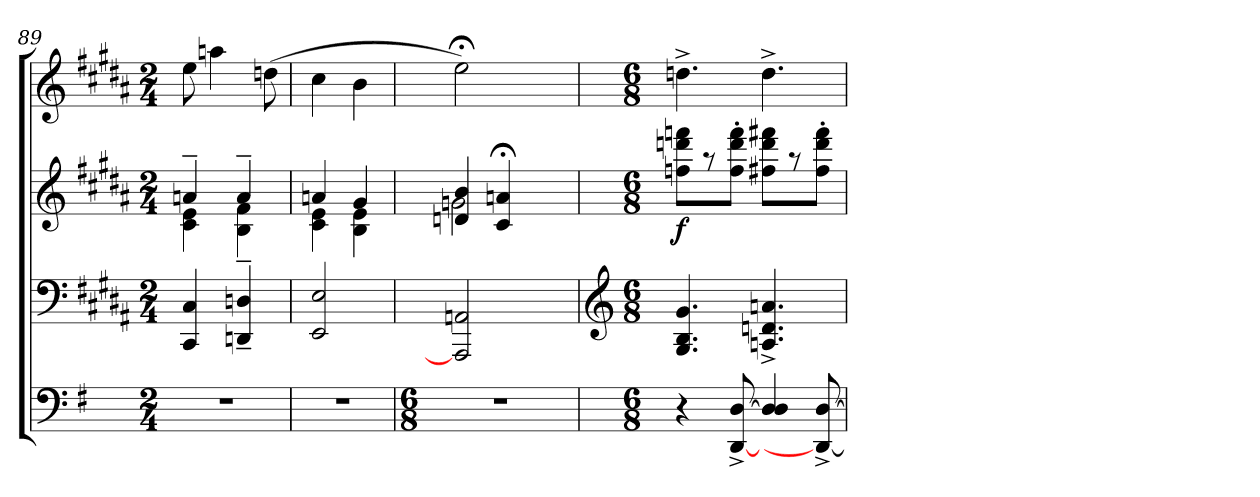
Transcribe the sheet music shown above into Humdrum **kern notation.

**kern	**kern	**kern	**dynam	**kern
*part3	*part2	*part2	*part2	*part1
*staff4	*staff3	*staff2	*staff2/3	*staff1
*clefF4	*clefF4	*clefG2	*	*clefG2
*k[f#]	*k[f#c#g#d#a#]	*k[f#c#g#d#a#]	*	*k[f#c#g#d#a#]
*M2/4	*M2/4	*M2/4	*	*M2/4
=89	=89	=89	=89	=89
*	*	*^	*	*
2r	4CC#/ 4C#/	4an~>/	4c#\ 4e\	.	8ee\
.	.	.	.	.	4aan\
.	4DDn/~> 4Dn/~>	4a~>/	4B\~< 4f#\~<	.	.
.	.	.	.	.	(>8ddn\
=90	=90	=90	=90	=90	=90
2r	2EE/ 2E/	4an/	4c#\ 4e\	.	4cc#\
.	.	4g#/	4B\ 4e\	.	4b\
=91	=91	=91	=91	=91	=91
*M6/8	*	*	*	*	*
2.r	2AAA/]< 2AAn/<	4dn/ 4b/	2gn\	.	2ee;<\)
.	.	4c#/;< 4an/;<	.	.	.
.	4ryy	4ryy	4ryy	.	4ryy
*	*	*v	*v	*	*
=92	=92	=92	=92	=92
*	*clefG2	*	*	*
*M6/8	*M6/8	*M6/8	*	*M6/8
*	*	*^	*	*
!	!	!	!	!LO:DY:b	!
*	*	*v	*v	*	*
4r	4.G#/ 4.B/ 4.g#/	8ffn\ 8dddn\ 8fffn\L	f	4.ddn^>\
.	.	8r	.	.
[<8DD/^> [>8D/^>	.	8ff\'> 8ddd\'> 8fff\'>J	.	.
4D/] 4D/	4.An/^> 4.dn/^> 4.an/^>	8ff#X\ 8ddd\ 8fff#X\L	.	4.dd^>\
.	.	8r	.	.
8DD/_^> [>8D/^>	.	8ff#\'> 8ddd\'> 8fff#\'>J	.	.
=	=	=	=	=
*-	*-	*-	*-	*-
